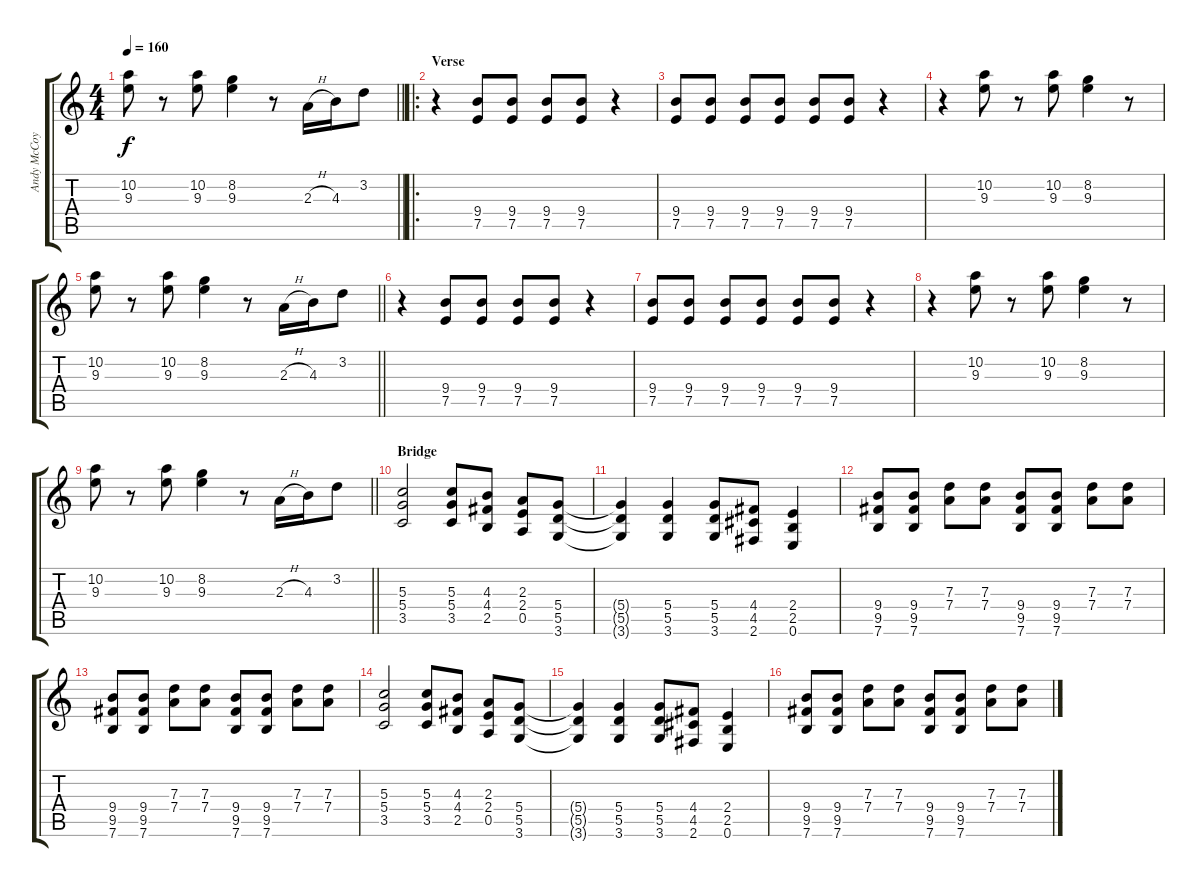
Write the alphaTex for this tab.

\track ("Andy McCoy" "Andy McCoy") {instrument distortionguitar}
\staff {score tabs}
\tuning (E4 B3 G3 D3 A2 E2) {hide}
\ts (4 4)
\tempo 160
\clef g2
\barLineRight lightlight
\ks c
(10.2 9.3).8{dy f} r.8 (10.2 9.3).8 (8.2 9.3).4 r.8 2.3{h}.16 4.3.16 3.2.8 |
\ro
\section ("" "Verse")
r.4 (9.4 7.5).8 (9.4 7.5).8 (9.4 7.5).8 (9.4 7.5).8 r.4 |
(9.4 7.5).8 (9.4 7.5).8 (9.4 7.5).8 (9.4 7.5).8 (9.4 7.5).8 (9.4 7.5).8 r.4 |
r.4 (10.2 9.3).8 r.8 (10.2 9.3).8 (8.2 9.3).4 r.8 |
\barLineRight lightlight
(10.2 9.3).8 r.8 (10.2 9.3).8 (8.2 9.3).4 r.8 2.3{h}.16 4.3.16 3.2.8 |
r.4 (9.4 7.5).8 (9.4 7.5).8 (9.4 7.5).8 (9.4 7.5).8 r.4 |
(9.4 7.5).8 (9.4 7.5).8 (9.4 7.5).8 (9.4 7.5).8 (9.4 7.5).8 (9.4 7.5).8 r.4 |
r.4 (10.2 9.3).8 r.8 (10.2 9.3).8 (8.2 9.3).4 r.8 |
\barLineRight lightlight
(10.2 9.3).8 r.8 (10.2 9.3).8 (8.2 9.3).4 r.8 2.3{h}.16 4.3.16 3.2.8 |
\section ("" "Bridge")
(5.3 5.4 3.5).2 (5.3 5.4 3.5).8 (4.3 4.4 2.5).8 (2.3 2.4 0.5).8 (5.4 5.5 3.6).8 |
(5.4{t} 5.5{t} 3.6{t}).4 (5.4 5.5 3.6).4 (5.4 5.5 3.6).8 (4.4 4.5 2.6).8 (2.4 2.5 0.6).4 |
(9.4 9.5 7.6).8 (9.4 9.5 7.6).8 (7.3 7.4).8 (7.3 7.4).8 (9.4 9.5 7.6).8 (9.4 9.5 7.6).8 (7.3 7.4).8 (7.3 7.4).8 |
(9.4 9.5 7.6).8 (9.4 9.5 7.6).8 (7.3 7.4).8 (7.3 7.4).8 (9.4 9.5 7.6).8 (9.4 9.5 7.6).8 (7.3 7.4).8 (7.3 7.4).8 |
(5.3 5.4 3.5).2 (5.3 5.4 3.5).8 (4.3 4.4 2.5).8 (2.3 2.4 0.5).8 (5.4 5.5 3.6).8 |
(5.4{t} 5.5{t} 3.6{t}).4 (5.4 5.5 3.6).4 (5.4 5.5 3.6).8 (4.4 4.5 2.6).8 (2.4 2.5 0.6).4 |
(9.4 9.5 7.6).8 (9.4 9.5 7.6).8 (7.3 7.4).8 (7.3 7.4).8 (9.4 9.5 7.6).8 (9.4 9.5 7.6).8 (7.3 7.4).8 (7.3 7.4).8
